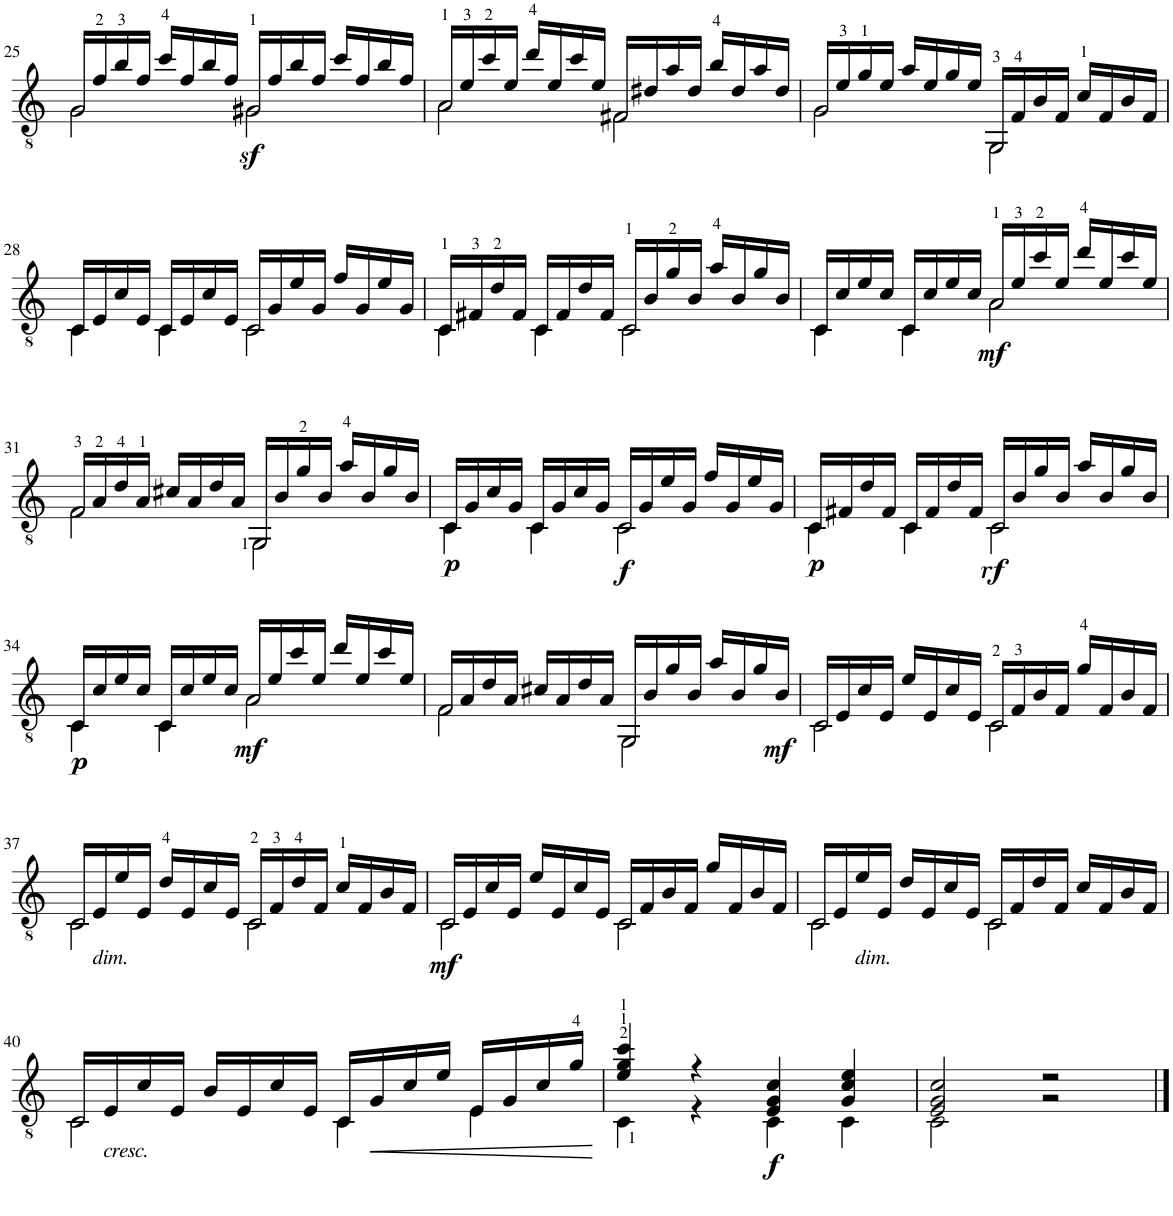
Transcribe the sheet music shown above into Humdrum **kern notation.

**kern	**dynam
*part1	*part1
*staff1	*staff1
*I"Guitar	*
*I'Guit.	*
!!LO:PB:g=z
*clefGv2	*
*k[]	*
*M4/4	*
*met(c)	*
=25	=25
!LO:N:head=open	!
*^	*
16G/LL	2G\	.
16f/	.	.
16b/	.	.
16f/JJ	.	.
16cc/LL	.	.
16f/	.	.
16b/	.	.
16f/JJ	.	.
!LO:N:head=open	!	!LO:DY:b
16G#X/LL	2G#\	sf
16f/	.	.
16b/	.	.
16f/JJ	.	.
16cc/LL	.	.
16f/	.	.
16b/	.	.
16f/JJ	.	.
=26	=26	=26
!LO:N:head=open	!	!
16A/LL	2A\	.
16e/	.	.
16cc/	.	.
16e/JJ	.	.
16dd/LL	.	.
16e/	.	.
16cc/	.	.
16e/JJ	.	.
!LO:N:head=open	!	!
16F#X/LL	2F#\	.
16d#X/	.	.
16a/	.	.
16d#/JJ	.	.
16b/LL	.	.
16d#/	.	.
16a/	.	.
16d#/JJ	.	.
=27	=27	=27
!LO:N:head=open	!	!
16G/LL	2G\	.
16e/	.	.
16g/	.	.
16e/JJ	.	.
16a/LL	.	.
16e/	.	.
16g/	.	.
16e/JJ	.	.
!LO:N:head=open	!	!
16GG/LL	2GG\	.
16F/	.	.
16B/	.	.
16F/JJ	.	.
16c/LL	.	.
16F/	.	.
16B/	.	.
16F/JJ	.	.
!!LO:LB:g=z	!!
=28	=28	=28
16C/LL	4C\	.
16E/	.	.
16c/	.	.
16E/JJ	.	.
16C/LL	4C\	.
16E/	.	.
16c/	.	.
16E/JJ	.	.
!LO:N:head=open	!	!
16C/LL	2C\	.
16G/	.	.
16e/	.	.
16G/JJ	.	.
16f/LL	.	.
16G/	.	.
16e/	.	.
16G/JJ	.	.
=29	=29	=29
16C/LL	4C\	.
16F#X/	.	.
16d/	.	.
16F#/JJ	.	.
16C/LL	4C\	.
16F#/	.	.
16d/	.	.
16F#/JJ	.	.
!LO:N:head=open	!	!
16C/LL	2C\	.
16B/	.	.
16g/	.	.
16B/JJ	.	.
16a/LL	.	.
16B/	.	.
16g/	.	.
16B/JJ	.	.
=30	=30	=30
16C/LL	4C\	.
16c/	.	.
16e/	.	.
16c/JJ	.	.
16C/LL	4C\	.
16c/	.	.
16e/	.	.
16c/JJ	.	.
!LO:N:head=open	!	!LO:DY:b
16A/LL	2A\	mf
16e/	.	.
16cc/	.	.
16e/JJ	.	.
16dd/LL	.	.
16e/	.	.
16cc/	.	.
16e/JJ	.	.
!!LO:LB:g=z	!!
=31	=31	=31
!LO:N:head=open	!	!
16F/LL	2F\	.
16A/	.	.
16d/	.	.
16A/JJ	.	.
16c#X/LL	.	.
16A/	.	.
16d/	.	.
16A/JJ	.	.
!LO:N:head=open	!	!
16GG/LL	2GG\	.
16B/	.	.
16g/	.	.
16B/JJ	.	.
16a/LL	.	.
16B/	.	.
16g/	.	.
16B/JJ	.	.
=32	=32	=32
!	!	!LO:DY:b
16C/LL	4C\	p
16G/	.	.
16c/	.	.
16G/JJ	.	.
16C/LL	4C\	.
16G/	.	.
16c/	.	.
16G/JJ	.	.
!LO:N:head=open	!	!LO:DY:b
16C/LL	2C\	f
16G/	.	.
16e/	.	.
16G/JJ	.	.
16f/LL	.	.
16G/	.	.
16e/	.	.
16G/JJ	.	.
=33	=33	=33
!	!	!LO:DY:b
16C/LL	4C\	p
16F#X/	.	.
16d/	.	.
16F#/JJ	.	.
16C/LL	4C\	.
16F#/	.	.
16d/	.	.
16F#/JJ	.	.
!LO:N:head=open	!	!LO:DY:b
16C/LL	2C\	rf
16B/	.	.
16g/	.	.
16B/JJ	.	.
16a/LL	.	.
16B/	.	.
16g/	.	.
16B/JJ	.	.
!!LO:LB:g=z	!!
=34	=34	=34
!	!	!LO:DY:b
16C/LL	4C\	p
16c/	.	.
16e/	.	.
16c/JJ	.	.
16C/LL	4C\	.
16c/	.	.
16e/	.	.
16c/JJ	.	.
!LO:N:head=open	!	!LO:DY:b
16A/LL	2A\	mf
16e/	.	.
16cc/	.	.
16e/JJ	.	.
16dd/LL	.	.
16e/	.	.
16cc/	.	.
16e/JJ	.	.
=35	=35	=35
!LO:N:head=open	!	!
16F/LL	2F\	.
16A/	.	.
16d/	.	.
16A/JJ	.	.
16c#X/LL	.	.
16A/	.	.
16d/	.	.
16A/JJ	.	.
!LO:N:head=open	!	!
16GG/LL	2GG\	.
16B/	.	.
16g/	.	.
16B/JJ	.	.
16a/LL	.	.
16B/	.	.
16g/	.	.
!	!	!LO:DY:b
16B/JJ	.	mf
=36	=36	=36
!LO:N:head=open	!	!
16C/LL	2C\	.
16E/	.	.
16c/	.	.
16E/JJ	.	.
16e/LL	.	.
16E/	.	.
16c/	.	.
16E/JJ	.	.
!LO:N:head=open	!	!
16C/LL	2C\	.
16F/	.	.
16B/	.	.
16F/JJ	.	.
16g/LL	.	.
16F/	.	.
16B/	.	.
16F/JJ	.	.
!!LO:LB:g=z	!!
=37	=37	=37
!LO:N:head=open	!	!
16C/LL	2C\	.
!LO:TX:b:i:t=dim.	!	!
16E/	.	.
16e/	.	.
16E/JJ	.	.
16d/LL	.	.
16E/	.	.
16c/	.	.
16E/JJ	.	.
!LO:N:head=open	!	!
16C/LL	2C\	.
16F/	.	.
16d/	.	.
16F/JJ	.	.
16c/LL	.	.
16F/	.	.
16B/	.	.
16F/JJ	.	.
=38	=38	=38
!LO:N:head=open	!	!LO:DY:b
16C/LL	2C\	mf
16E/	.	.
16c/	.	.
16E/JJ	.	.
16e/LL	.	.
16E/	.	.
16c/	.	.
16E/JJ	.	.
!LO:N:head=open	!	!
16C/LL	2C\	.
16F/	.	.
16B/	.	.
16F/JJ	.	.
16g/LL	.	.
16F/	.	.
16B/	.	.
16F/JJ	.	.
=39	=39	=39
!LO:N:head=open	!	!
16C/LL	2C\	.
16E/	.	.
!LO:TX:b:i:t=dim.	!	!
16e/	.	.
16E/JJ	.	.
16d/LL	.	.
16E/	.	.
16c/	.	.
16E/JJ	.	.
!LO:N:head=open	!	!
16C/LL	2C\	.
16F/	.	.
16d/	.	.
16F/JJ	.	.
16c/LL	.	.
16F/	.	.
16B/	.	.
16F/JJ	.	.
!!LO:LB:g=z	!!
=40	=40	=40
!LO:N:head=open	!	!
16C/LL	2C\	.
!LO:TX:b:i:t=cresc.	!	!
16E/	.	.
16c/	.	.
16E/JJ	.	.
16B/LL	.	.
16E/	.	.
16c/	.	.
16E/JJ	.	.
16C/LL	4C\	.
!	!	!LO:HP:b
16G/	.	<
16c/	.	.
16e/JJ	.	.
16E/LL	4E\	.
16G/	.	.
16c/	.	.
16g/JJ	.	.
*v	*v	*
.	[
=41	=41
*^	*
4e/ 4g/ 4cc/	4C\	.
4r	4r	.
!	!	!LO:DY:b
4E/ 4G/ 4c/	4C\	f
4G/ 4c/ 4e/	4C\	.
=42	=42	=42
2E/ 2G/ 2c/	2C\	.
2r	2r	.
*v	*v	*
==	==
*-	*-
